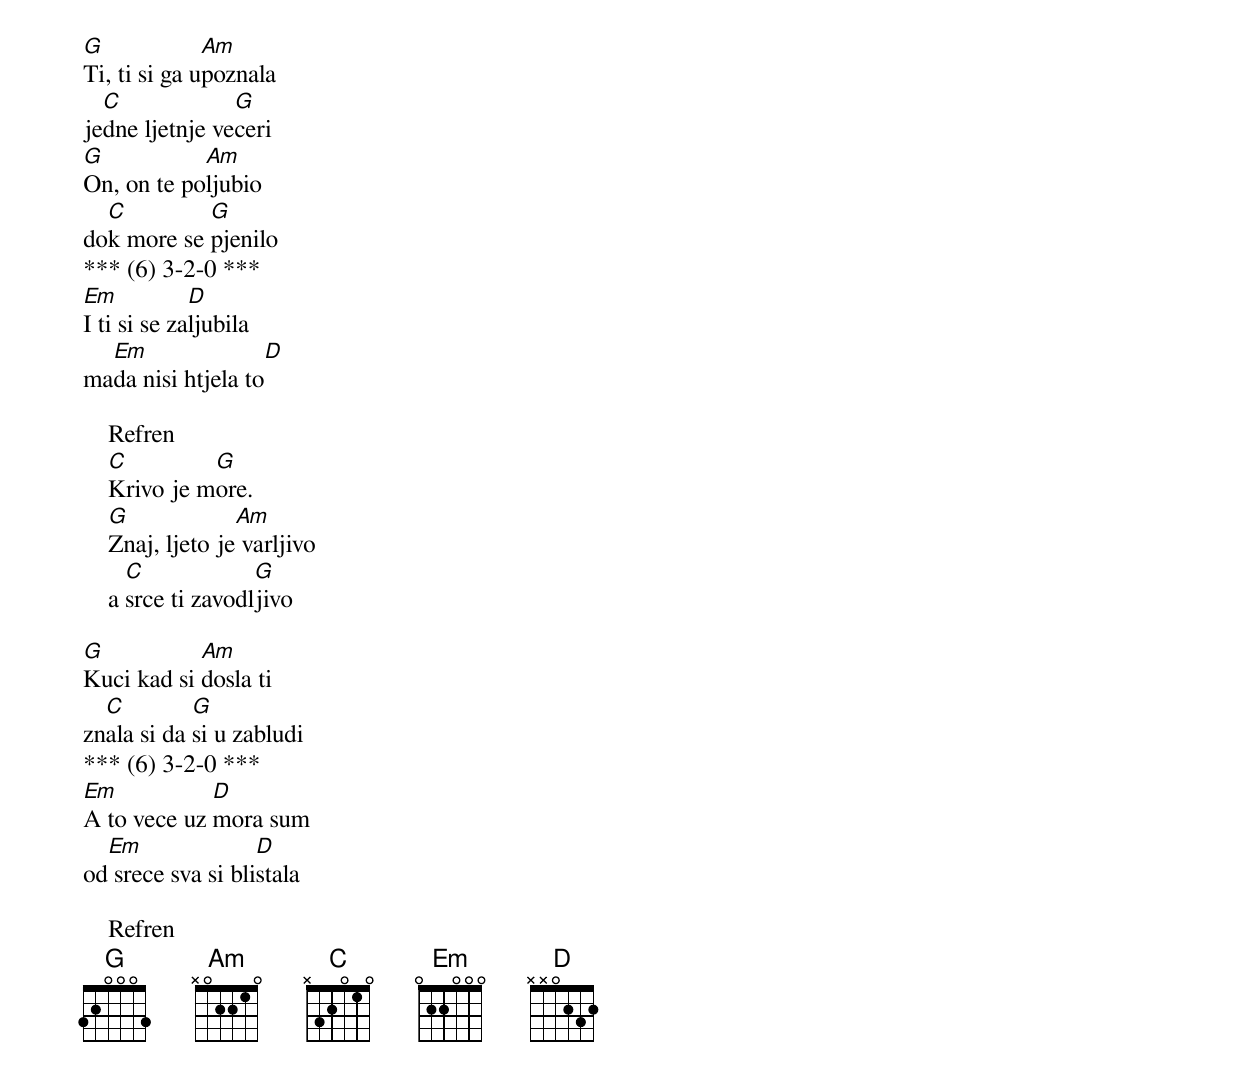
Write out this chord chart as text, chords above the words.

G             Am
Ti, ti si ga upoznala
  C             G
jedne ljetnje veceri
G           Am
On, on te poljubio
  C         G
dok more se pjenilo
*** (6) 3-2-0 ***
Em           D
I ti si se zaljubila
  Em               D
mada nisi htjela to

    Refren
    C         G
    Krivo je more.
    G             Am
    Znaj, ljeto je varljivo
      C             G
    a srce ti zavodljivo

G           Am
Kuci kad si dosla ti
  C         G
znala si da si u zabludi
*** (6) 3-2-0 ***
Em           D
A to vece uz mora sum
  Em               D
od srece sva si blistala

    Refren
